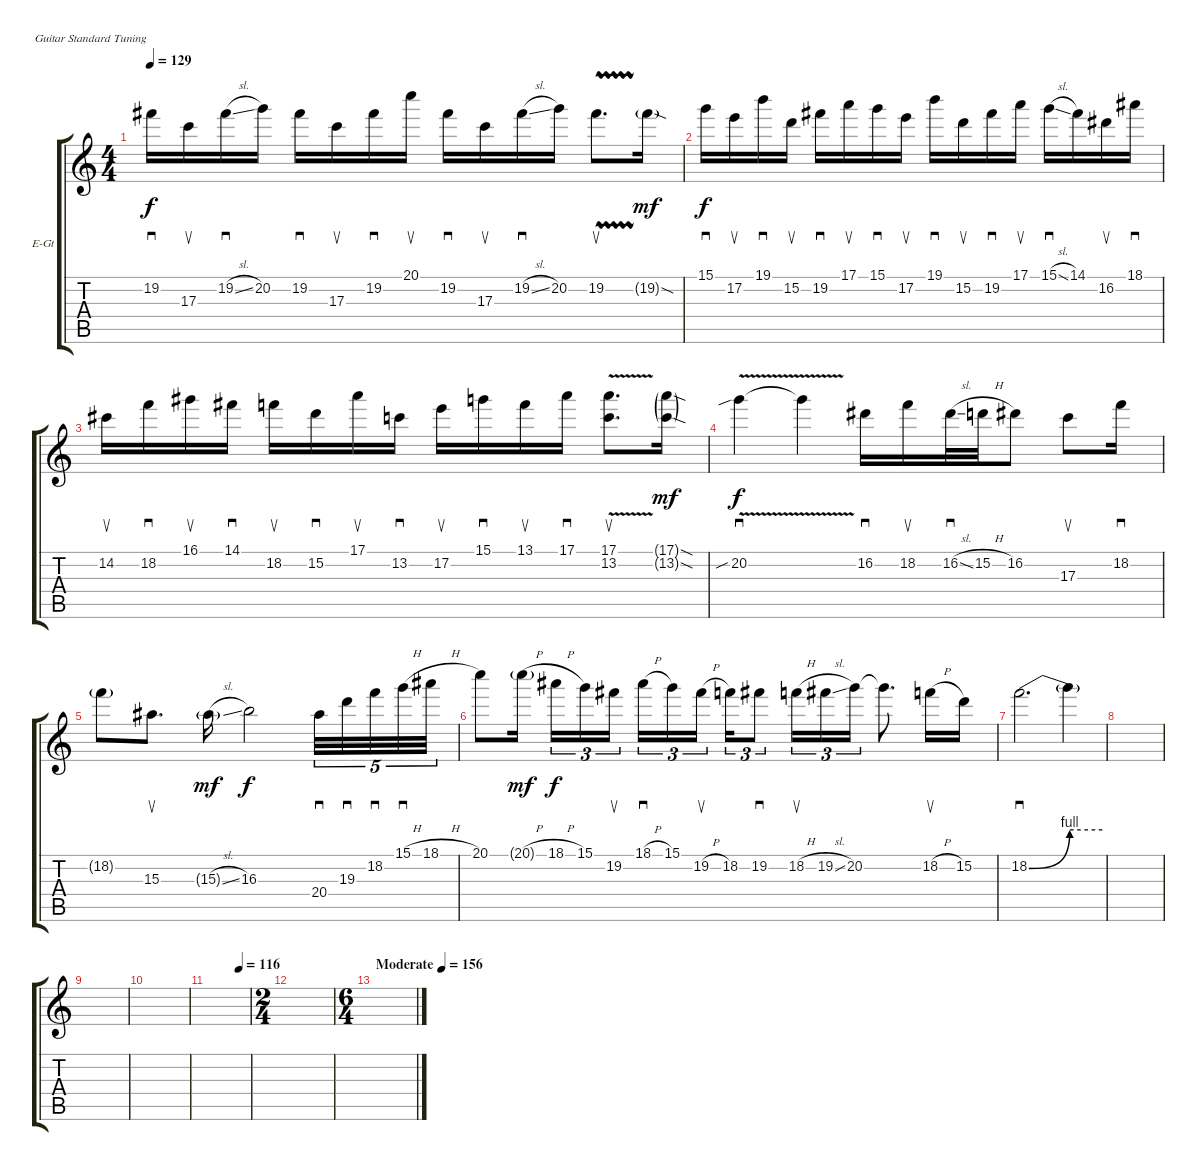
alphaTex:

\bracketExtendMode groupsimilarinstruments
\firstSystemTrackNameOrientation horizontal
\otherSystemsTrackNameOrientation horizontal
\track ("Electric Guitar" "E-Gt") {instrument distortionguitar}
\staff {score tabs}
\tuning (E4 B3 G3 D3 A2 E2)
\ts (4 4)
\tempo 129
\clef g2
\ks c
19.2.16{sd dy f} 17.3.16{su} 19.2{sl}.16{sd} 20.2.16 19.2.16{sd} 17.3.16{su} 19.2.16{sd} 20.1.16{su} 19.2.16{sd} 17.3.16{su} 19.2{sl}.16{sd} 20.2.16 19.2{vw}.8{d su} 19.2{sod g}.16{dy mf} |
15.1.16{sd dy f} 17.2.16{su} 19.1.16{sd} 15.2.16{su} 19.2.16{sd} 17.1.16{su} 15.1.16{sd} 17.2.16{su} 19.1.16{sd} 15.2.16{su} 19.2.16{sd} 17.1.16{su} 15.1{sl}.16{sd} 14.1.16 16.2.16{su} 18.1.16{sd} |
14.2.16{su} 18.2.16{sd} 16.1.16{su} 14.1.16{sd} 18.2.16{su} 15.2.16{sd} 17.1.16{su} 13.2.16{sd} 17.2.16{su} 15.1.16{sd} 13.1.16{su} 17.1.16{sd} (17.1{v} 13.2).8{d su} (17.1{sod g} 13.2{sod g}).16{dy mf} |
20.2{v sib}.4{sd dy f} 20.2{v t}.4 16.2.16{sd} 18.2.16{su} 16.2{sl}.32{sd} 15.2{h}.32 16.2.8 17.3.8{su} 18.2.16{sd} |
18.2{g}.8 15.3.8{d su} 15.3{sl g}.16{dy mf} 16.3.2{dy f} 20.4.32{sd tu (5 4)} 19.3.32{sd tu (5 4)} 18.2.32{sd tu (5 4)} 15.1{h}.32{sd tu (5 4)} 18.1{h}.32{tu (5 4)} |
20.1.8 20.1{h g}.16{dy mf} 18.1{h}.16{tu (3 2) dy f} 15.1.16{tu (3 2)} 19.2.16{su tu (3 2)} 18.1{h}.16{sd tu (3 2)} 15.1.16{tu (3 2)} 19.2{h}.16{su tu (3 2)} 18.2.16{tu (3 2)} 19.2.8{sd tu (3 2)} 18.2{h}.16{su tu (3 2)} 19.2{sl}.16{tu (3 2)} 20.2.16{tu (3 2)} 20.2{t}.8{d} 18.2{h}.16{su} 15.2.16 |
18.2{be (bend 0 0 60 4)}.2{d sd} 18.2{be (hold 0 4 60 4) t}.4 |
|
|
|
\tempo (116 0.75)
|
\ts (2 4)
\beaming (8 2 2)
|
\ts (6 4)
\beaming (8 6 6)
\tempo (156 "Moderate")
